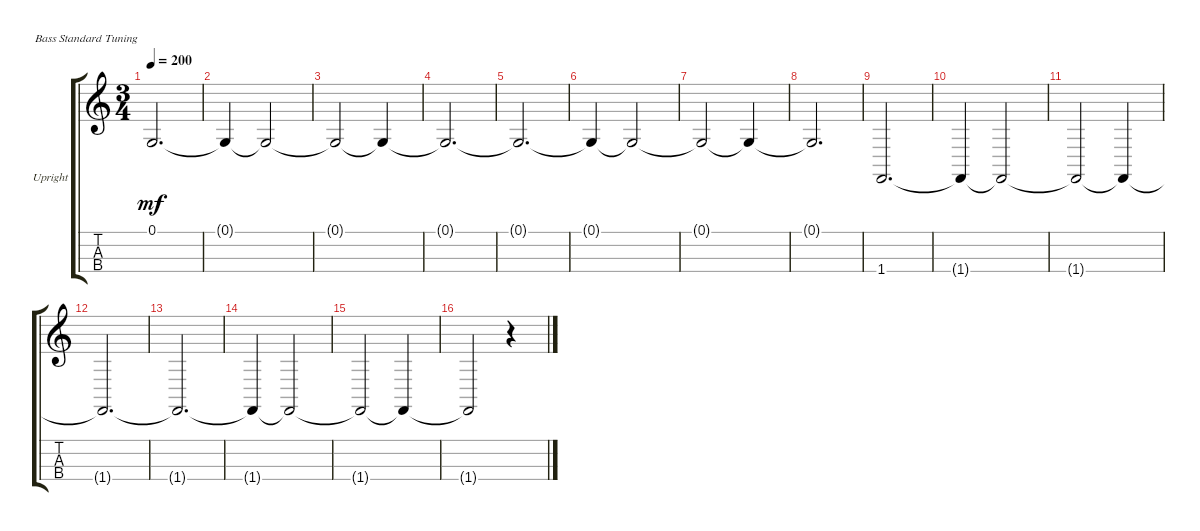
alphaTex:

\bracketExtendMode groupsimilarinstruments
\firstSystemTrackNameOrientation horizontal
\otherSystemsTrackNameOrientation horizontal
\track ("Upright" "Upright") {instrument acousticbass}
\staff {score tabs}
\tuning (G2 D2 A1 E1)
\ts (3 4)
\tempo 200
\clef g2
\scale
0.333333
\ks c
0.1.2{d dy mf} |
\scale
0.333333 0.1{t}.4 0.1{t}.2 |
\scale
0.333333 0.1{t}.2 0.1{t}.4 |
\scale
0.333333 0.1{t}.2{d} |
\scale
0.333333 0.1{t}.2{d} |
\scale
0.333333 0.1{t}.4 0.1{t}.2 |
\scale
0.333333 0.1{t}.2 0.1{t}.4 |
\scale
0.333333 0.1{t}.2{d} |
\scale
0.333333 1.4.2{d} |
\scale
0.333333 1.4{t}.4 1.4{t}.2 |
\scale
0.333333 1.4{t}.2 1.4{t}.4 |
\scale
0.333333 1.4{t}.2{d} |
\scale
0.333333 1.4{t}.2{d} |
\scale
0.333333 1.4{t}.4 1.4{t}.2 |
\scale
0.333333 1.4{t}.2 1.4{t}.4 |
\scale
0.333333 1.4{t}.2 r.4
